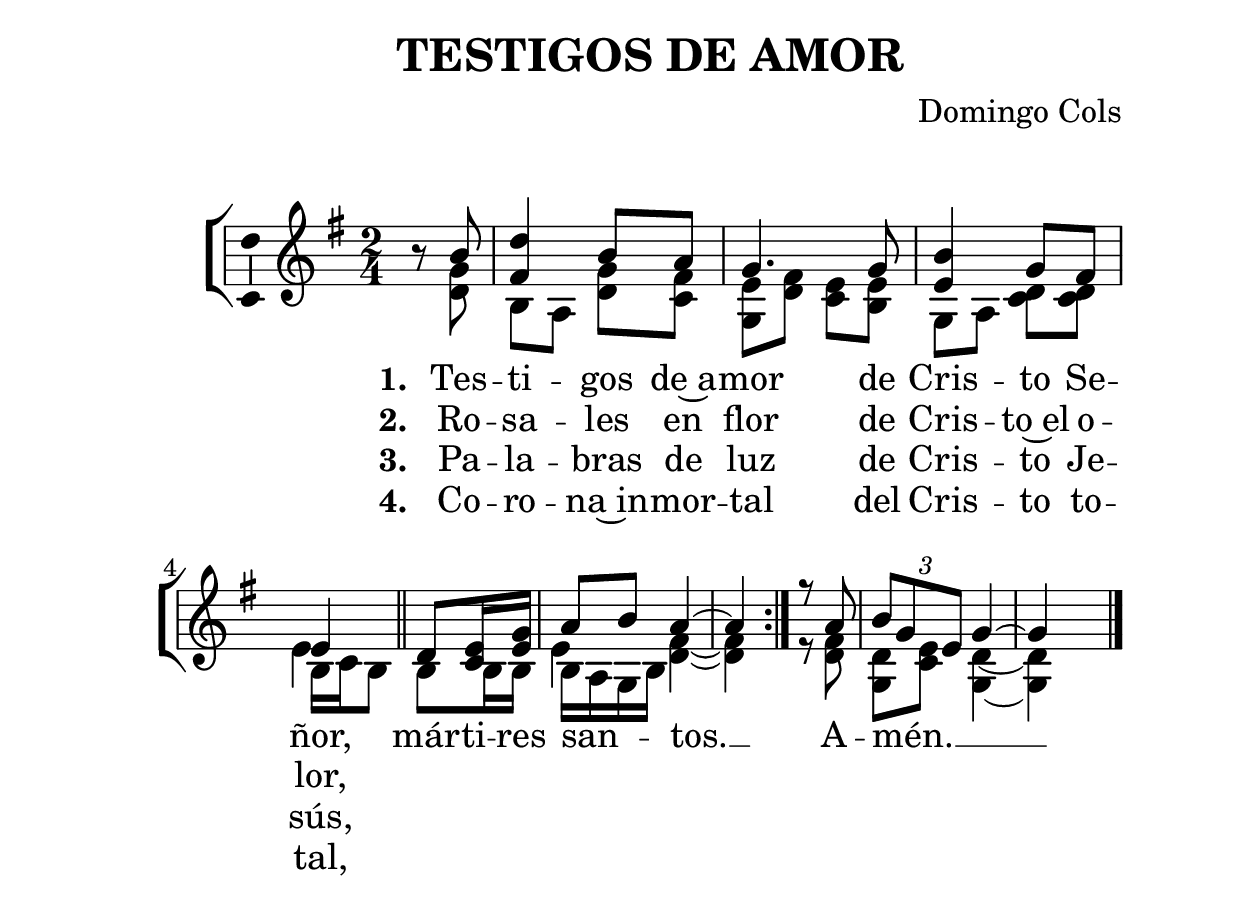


%versión de lilypond para la que se ha escrito esta partitura:
\version "2.16.0"

	%Tamaño papel
	#(set-default-paper-size "a4")
	%Tamaño partitura
	#(set-global-staff-size 28)
	%No responde al pulsar sobre una nota
	#(ly:set-option 'point-and-click #f)

%parámetros del encabezamiento:
\header {
	%title = "TESTIGOS DE AMOR"
	title = \markup{\fontsize #-1 "TESTIGOS DE AMOR"}
	subtitle = ""
	composer = "Domingo Cols"
	poet = ""
	meter = ""
	arranger = ""
%	tagline="Monasterio de la Madre de Dios. Buenafuente del Sistal."
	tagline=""
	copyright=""
	}

%parámetros asociados al papel:
\paper  {
	oddHeaderMarkup = \markup {\fill-line { \on-the-fly #not-first-page \fromproperty #'header:title \on-the-fly #not-first-page \fromproperty #'header:composer }}
	evenHeaderMarkup = \markup {\fill-line { \fromproperty #'header:composer \fromproperty #'header:title }}
	#(set-paper-size "a4")
	print-page-number = ##f
	first-page-number = 1
	print-first-page-number = ##f
%	head-separation = 3.0 \cm
	top-margin = 2.0 \cm
	bottom-margin = 0.0\cm
%%%	bottom-margin = -2.0\cm
	left-margin = 3.0 \cm
	line-width = 16.0 \cm
	indent = 8\mm
	interscoreline = 2.\mm
	between-system-space = 15\mm
%	para que las partituras no llenen la hoja:
	ragged-bottom = ##t
%	idem para la última hoja:
	ragged-last-bottom = ##f
%	para que las partituras llenen el ancho del papel:
	ragged-last = ##f
	after-title-space = 2.5 \cm
%page-count=1
%system-count=4

	%Flexible Vertical Spacing
%	markup-markup-spacing =
%	#'((basic-distance . 15) (minimum-distance . 15) (padding . 3))
	markup-system-spacing =
	#'((basic-distance . 15) (minimum-distance . 15) (padding . 3))
	system-system-spacing =
	#'((basic-distance . 15) (minimum-distance . 15) (padding . 3))
	score-system-spacing =
	#'((basic-distance . 15) (minimum-distance . 15) (padding . 5))
%	top-system-spacing = % header
%	#'((basic-distance . 8) (minimum-distance . 0) (padding . 0))
%	top-markup-spacing =
%	#'((basic-distance . 20) (minimum-distance . 20) (padding . 0))
	last-bottom-spacing = % footer
	#'((basic-distance . 5) (minimum-distance . 5) (padding . 0))
%	score-markup-spacing =
%	#'((basic-distance . 16) (minimum-distance . 13) (padding . 0))

	}


%parámetros que afectan a toda la partitura:
global =  {
	%clave de sol (G):
	\clef G
	%armadura:
%%%	\transpose a b
	\key g \major
	\tempo 4=50
	\set Score.tempoHideNote = ##t
	}


melodia =
%%%	\transpose a b
{
	\relative c'' {

\time 2/4

\partial4 r8

<<
{
\voiceOne
\stemUp

b8
<d fis,>4 b8 a
g4. g8
<b e,>4 g8 fis
e4

\bar "||"
%\bar ":"
%\bar "dashed"

d8 <e c>16 <g e>
a8 b a4~
a4

\bar ":|"

r8 a8
\times 2/3 {b8 g e} g4~
g4 s4

}
\new Voice {
\voiceTwo
\stemDown

<d g>8
b8 a <d g> <c fis>
<g e'>8 <d' fis> <c e> <b e>
g8 a <c d> <c d>
<<{\stemDown b16 c b8}\\{\shiftOn e4}>>

\bar "||"
%\bar ":"
%\bar "dashed"

b8 b16 b
<<{\stemDown b16 a g b}\\{\shiftOn e4}>> <d fis>4~
<d fis>4

\bar ":|"

r8 <fis d>8
<g, d'>8 <c e> <g d'>4~
<g d'>4 s4

}
>>

\bar "|."
}
}


texto = \lyricmode {
\set stanza =#"1. " Tes -- ti -- gos de~a -- mor
de Cris -- to Se -- ñor,
már -- ti -- res san -- _ tos. __
A -- mén. __ _ _ _
	}

textodos = \lyricmode {
\set stanza =#"2. " Ro -- sa -- les en flor
de Cris -- to~el o -- lor,
	}

textotres = \lyricmode {
\set stanza =#"3. " Pa -- la -- bras de luz
de Cris -- to Je -- sús,
	}

textocuatro = \lyricmode {
\set stanza =#"4. " Co -- ro -- na~in -- mor -- tal
del Cris -- to to -- tal,
	}


vozStaff = \context Voice = vozStaff
\with {\consists "Ambitus_engraver"}
<<
	\set Staff.instrumentName = ""
	\set Staff.shortInstrumentName = ""
	\set Staff.midiInstrument = #"acoustic grand"
	\set Staff.midiMinimumVolume = #0.7
	\set Staff.midiMaximumVolume = #0.9
	\global
	\melodia
	>>


textoStaff = \context Lyrics = textoStaff <<
	\lyricsto vozStaff \texto
	>>

textodosStaff = \context Lyrics = textodosStaff <<
	\lyricsto vozStaff \textodos
	>>

textotresStaff = \context Lyrics = textotresStaff <<
	\lyricsto vozStaff \textotres
	>>

textocuatroStaff = \context Lyrics = textocuatroStaff <<
	\lyricsto vozStaff \textocuatro
	>>


\book {
	\score {
		\context ChoirStaff {
			\override StaffGroup.SystemStartBracket #'collapse-height = #1
			\override Score.SystemStartBar #'collapse-height = #1
			<<
			\vozStaff
			\textoStaff
			\textodosStaff
			\textotresStaff
			\textocuatroStaff
			>>
		}
		\layout {
	    		\context {
				\Lyrics
				%\override LyricText #'font-size = #2
				}
	   		\context {
				\Score
				%\override StaffSymbol #'staff-space = #(magstep +3)
				}
%%%			\context {
%%%				\Staff
%%%				\remove "Time_signature_engraver"
%%%				\override BarLine #'transparent = ##t
%%%				}
			}
		}
	\score {
		\context ChoirStaff {
			\override StaffGroup.SystemStartBracket #'collapse-height = #1
			\override Score.SystemStartBar #'collapse-height = #1
			<<
			\vozStaff
			>>
		}
		\midi {
	  		\context {
	  			\Score
				tempoWholesPerMinute = #(ly:make-moment 70 4)
				}
			}
		}
}


